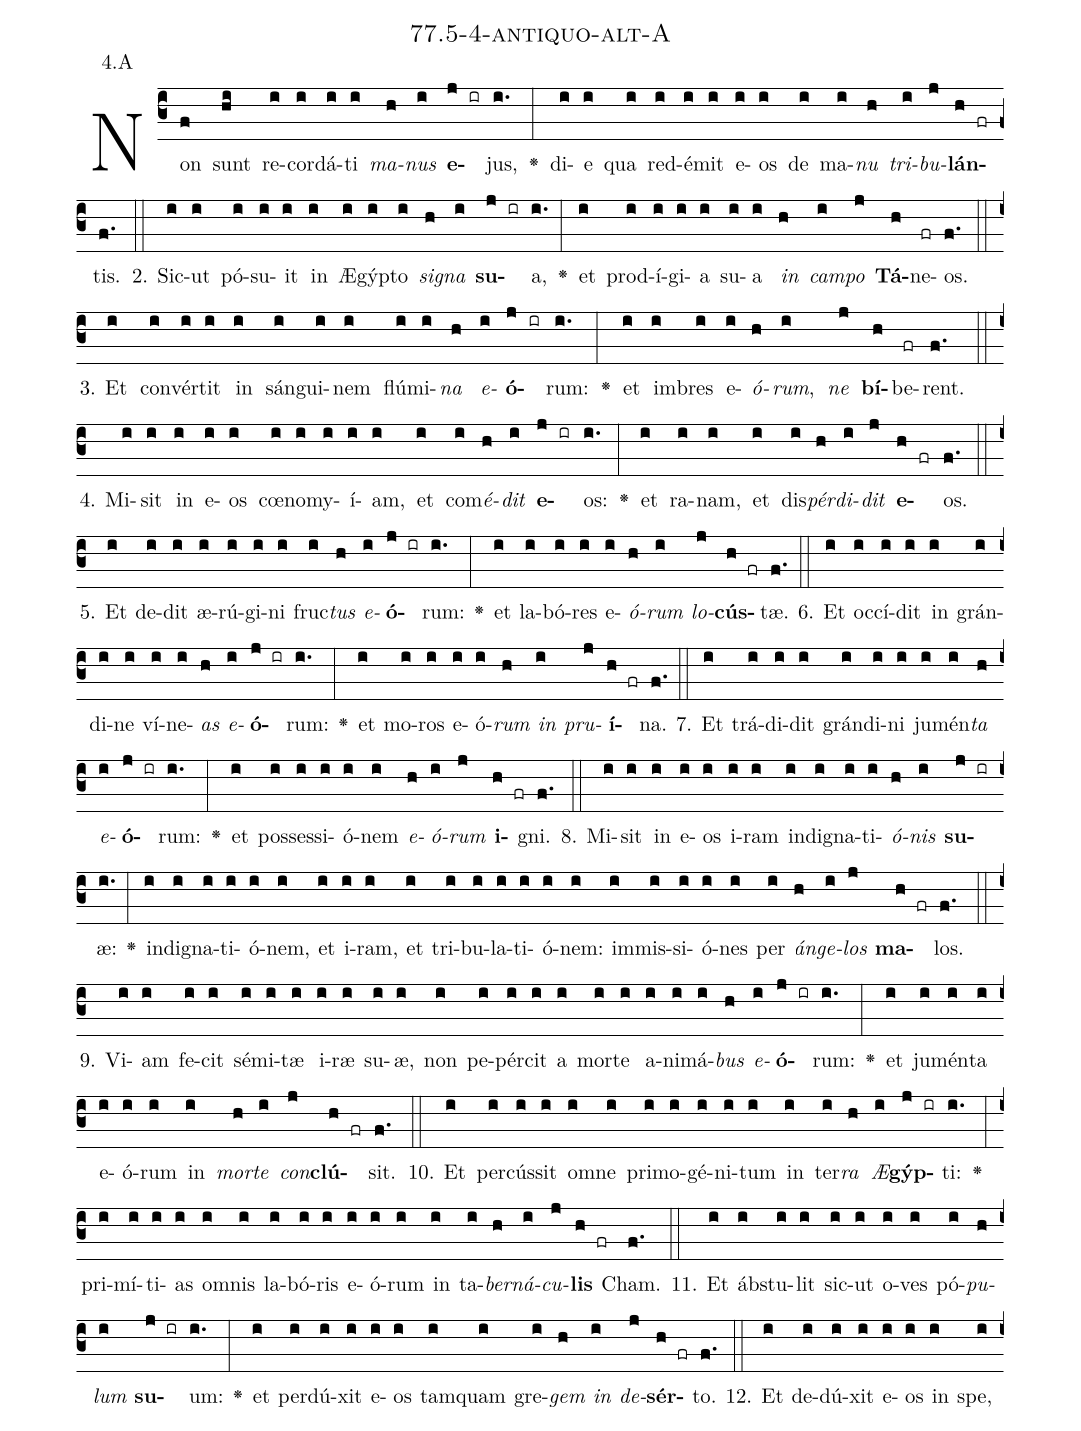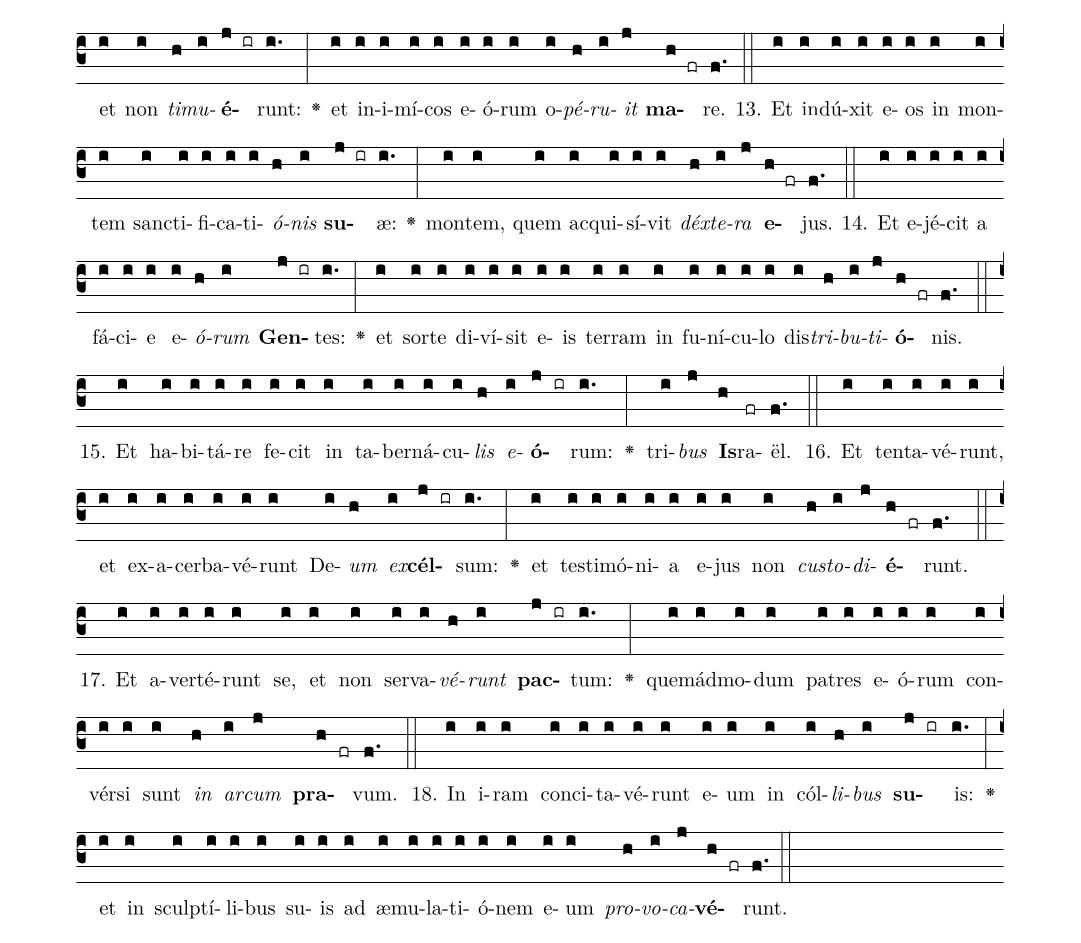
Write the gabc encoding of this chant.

name: 77.5-4-antiquo-alt-A;
annotation: 4.A;
%%
(c3)Non(f) sunt(hi) re(i)cor(i)dá(i)ti(i) <i>ma</i>(h)<i>nus</i>(i) <b>e</b>(j ir)jus,(i.) <v>\greheightstar</v>(:) di(i)e(i) qua(i) red(i)é(i)mit(i) e(i)os(i) de(i) ma(i)<i>nu</i>(h) <i>tri</i>(i)<i>bu</i>(j)<b>lán</b>(h fr)tis.(f.) (::)
2. Sic(i)ut(i) pó(i)su(i)it(i) in(i) Æ(i)gýp(i)to(i) <i>si</i>(h)<i>gna</i>(i) <b>su</b>(j ir)a,(i.) <v>\greheightstar</v>(:) et(i) prod(i)í(i)gi(i)a(i) su(i)a(i) <i>in</i>(h) <i>cam</i>(i)<i>po</i>(j) <b>Tá</b>(h)ne(fr)os.(f.) (::)
3. Et(i) con(i)vér(i)tit(i) in(i) sán(i)gui(i)nem(i) flú(i)mi(i)<i>na</i>(h) <i>e</i>(i)<b>ó</b>(j ir)rum:(i.) <v>\greheightstar</v>(:) et(i) im(i)bres(i) e(i)<i>ó</i>(h)<i>rum</i>,(i) <i>ne</i>(j) <b>bí</b>(h)be(fr)rent.(f.) (::)
4. Mi(i)sit(i) in(i) e(i)os(i) cœ(i)no(i)my(i)í(i)am,(i) et(i) com(i)<i>é</i>(h)<i>dit</i>(i) <b>e</b>(j ir)os:(i.) <v>\greheightstar</v>(:) et(i) ra(i)nam,(i) et(i) dis(i)<i>pér</i>(h)<i>di</i>(i)<i>dit</i>(j) <b>e</b>(h fr)os.(f.) (::)
5. Et(i) de(i)dit(i) æ(i)rú(i)gi(i)ni(i) fruc(i)<i>tus</i>(h) <i>e</i>(i)<b>ó</b>(j ir)rum:(i.) <v>\greheightstar</v>(:) et(i) la(i)bó(i)res(i) e(i)<i>ó</i>(h)<i>rum</i>(i) <i>lo</i>(j)<b>cús</b>(h fr)tæ.(f.) (::)
6. Et(i) oc(i)cí(i)dit(i) in(i) grán(i)di(i)ne(i) ví(i)ne(i)<i>as</i>(h) <i>e</i>(i)<b>ó</b>(j ir)rum:(i.) <v>\greheightstar</v>(:) et(i) mo(i)ros(i) e(i)ó(i)<i>rum</i>(h) <i>in</i>(i) <i>pru</i>(j)<b>í</b>(h fr)na.(f.) (::)
7. Et(i) trá(i)di(i)dit(i) grán(i)di(i)ni(i) ju(i)mén(i)<i>ta</i>(h) <i>e</i>(i)<b>ó</b>(j ir)rum:(i.) <v>\greheightstar</v>(:) et(i) pos(i)ses(i)si(i)ó(i)nem(i) <i>e</i>(h)<i>ó</i>(i)<i>rum</i>(j) <b>i</b>(h fr)gni.(f.) (::)
8. Mi(i)sit(i) in(i) e(i)os(i) i(i)ram(i) in(i)di(i)gna(i)ti(i)<i>ó</i>(h)<i>nis</i>(i) <b>su</b>(j ir)æ:(i.) <v>\greheightstar</v>(:) in(i)di(i)gna(i)ti(i)ó(i)nem,(i) et(i) i(i)ram,(i) et(i) tri(i)bu(i)la(i)ti(i)ó(i)nem:(i) im(i)mis(i)si(i)ó(i)nes(i) per(i) <i>án</i>(h)<i>ge</i>(i)<i>los</i>(j) <b>ma</b>(h fr)los.(f.) (::)
9. Vi(i)am(i) fe(i)cit(i) sé(i)mi(i)tæ(i) i(i)ræ(i) su(i)æ,(i) non(i) pe(i)pér(i)cit(i) a(i) mor(i)te(i) a(i)ni(i)má(i)<i>bus</i>(h) <i>e</i>(i)<b>ó</b>(j ir)rum:(i.) <v>\greheightstar</v>(:) et(i) ju(i)mén(i)ta(i) e(i)ó(i)rum(i) in(i) <i>mor</i>(h)<i>te</i>(i) <i>con</i>(j)<b>clú</b>(h fr)sit.(f.) (::)
10. Et(i) per(i)cús(i)sit(i) om(i)ne(i) pri(i)mo(i)gé(i)ni(i)tum(i) in(i) ter(i)<i>ra</i>(h) <i>Æ</i>(i)<b>gýp</b>(j ir)ti:(i.) <v>\greheightstar</v>(:) pri(i)mí(i)ti(i)as(i) om(i)nis(i) la(i)bó(i)ris(i) e(i)ó(i)rum(i) in(i) ta(i)<i>ber</i>(h)<i>ná</i>(i)<i>cu</i>(j)<b>lis</b>(h fr) Cham.(f.) (::)
11. Et(i) ábs(i)tu(i)lit(i) sic(i)ut(i) o(i)ves(i) pó(i)<i>pu</i>(h)<i>lum</i>(i) <b>su</b>(j ir)um:(i.) <v>\greheightstar</v>(:) et(i) per(i)dú(i)xit(i) e(i)os(i) tam(i)quam(i) gre(i)<i>gem</i>(h) <i>in</i>(i) <i>de</i>(j)<b>sér</b>(h fr)to.(f.) (::)
12. Et(i) de(i)dú(i)xit(i) e(i)os(i) in(i) spe,(i) et(i) non(i) <i>ti</i>(h)<i>mu</i>(i)<b>é</b>(j ir)runt:(i.) <v>\greheightstar</v>(:) et(i) in(i)i(i)mí(i)cos(i) e(i)ó(i)rum(i) o(i)<i>pé</i>(h)<i>ru</i>(i)<i>it</i>(j) <b>ma</b>(h fr)re.(f.) (::)
13. Et(i) in(i)dú(i)xit(i) e(i)os(i) in(i) mon(i)tem(i) sanc(i)ti(i)fi(i)ca(i)ti(i)<i>ó</i>(h)<i>nis</i>(i) <b>su</b>(j ir)æ:(i.) <v>\greheightstar</v>(:) mon(i)tem,(i) quem(i) ac(i)qui(i)sí(i)vit(i) <i>déx</i>(h)<i>te</i>(i)<i>ra</i>(j) <b>e</b>(h fr)jus.(f.) (::)
14. Et(i) e(i)jé(i)cit(i) a(i) fá(i)ci(i)e(i) e(i)<i>ó</i>(h)<i>rum</i>(i) <b>Gen</b>(j ir)tes:(i.) <v>\greheightstar</v>(:) et(i) sor(i)te(i) di(i)ví(i)sit(i) e(i)is(i) ter(i)ram(i) in(i) fu(i)ní(i)cu(i)lo(i) dis(i)<i>tri</i>(h)<i>bu</i>(i)<i>ti</i>(j)<b>ó</b>(h fr)nis.(f.) (::)
15. Et(i) ha(i)bi(i)tá(i)re(i) fe(i)cit(i) in(i) ta(i)ber(i)ná(i)cu(i)<i>lis</i>(h) <i>e</i>(i)<b>ó</b>(j ir)rum:(i.) <v>\greheightstar</v>(:) tri(i)<i>bus</i>(j) <b>Is</b>(h)ra(fr)ël.(f.) (::)
16. Et(i) ten(i)ta(i)vé(i)runt,(i) et(i) ex(i)a(i)cer(i)ba(i)vé(i)runt(i) De(i)<i>um</i>(h) <i>ex</i>(i)<b>cél</b>(j ir)sum:(i.) <v>\greheightstar</v>(:) et(i) tes(i)ti(i)mó(i)ni(i)a(i) e(i)jus(i) non(i) <i>cus</i>(h)<i>to</i>(i)<i>di</i>(j)<b>é</b>(h fr)runt.(f.) (::)
17. Et(i) a(i)ver(i)té(i)runt(i) se,(i) et(i) non(i) ser(i)va(i)<i>vé</i>(h)<i>runt</i>(i) <b>pac</b>(j ir)tum:(i.) <v>\greheightstar</v>(:) quem(i)ád(i)mo(i)dum(i) pa(i)tres(i) e(i)ó(i)rum(i) con(i)vér(i)si(i) sunt(i) <i>in</i>(h) <i>ar</i>(i)<i>cum</i>(j) <b>pra</b>(h fr)vum.(f.) (::)
18. In(i) i(i)ram(i) con(i)ci(i)ta(i)vé(i)runt(i) e(i)um(i) in(i) cól(i)<i>li</i>(h)<i>bus</i>(i) <b>su</b>(j ir)is:(i.) <v>\greheightstar</v>(:) et(i) in(i) sculp(i)tí(i)li(i)bus(i) su(i)is(i) ad(i) æ(i)mu(i)la(i)ti(i)ó(i)nem(i) e(i)um(i) <i>pro</i>(h)<i>vo</i>(i)<i>ca</i>(j)<b>vé</b>(h fr)runt.(f.) (::)
